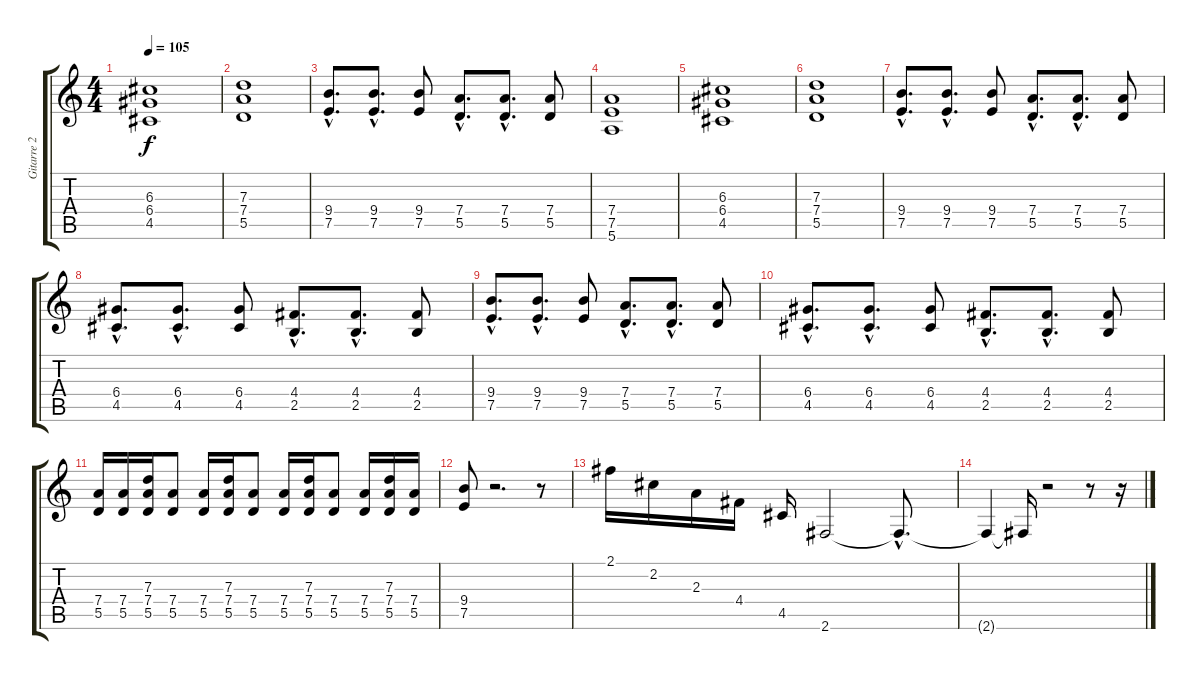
\track ("Gitarre 2 - Farin Urlaub" "Gitarre 2 ") {instrument distortionguitar}
\staff {score tabs}
\tuning (E4 B3 G3 D3 A2 E2) {hide}
\ts (4 4)
\tempo 105
\clef g2
\ks c
(6.3 6.4 4.5).1{dy f} |
(7.3 7.4 5.5).1 |
(9.4{hac} 7.5{hac}).8{d} (9.4{hac} 7.5{hac}).8{d} (9.4 7.5).8 (7.4{hac} 5.5{hac}).8{d} (7.4{hac} 5.5{hac}).8{d} (7.4 5.5).8 |
(7.4 7.5 5.6).1 |
(6.3 6.4 4.5).1 |
(7.3 7.4 5.5).1 |
(9.4{hac} 7.5{hac}).8{d} (9.4{hac} 7.5{hac}).8{d} (9.4 7.5).8 (7.4{hac} 5.5{hac}).8{d} (7.4{hac} 5.5{hac}).8{d} (7.4 5.5).8 |
(6.4{hac} 4.5{hac}).8{d} (6.4{hac} 4.5{hac}).8{d} (6.4 4.5).8 (4.4{hac} 2.5{hac}).8{d} (4.4{hac} 2.5{hac}).8{d} (4.4 2.5).8 |
(9.4{hac} 7.5{hac}).8{d} (9.4{hac} 7.5{hac}).8{d} (9.4 7.5).8 (7.4{hac} 5.5{hac}).8{d} (7.4{hac} 5.5{hac}).8{d} (7.4 5.5).8 |
(6.4{hac} 4.5{hac}).8{d} (6.4{hac} 4.5{hac}).8{d} (6.4 4.5).8 (4.4{hac} 2.5{hac}).8{d} (4.4{hac} 2.5{hac}).8{d} (4.4 2.5).8 |
(7.4 5.5).16 (7.4 5.5).16 (7.3 7.4 5.5).16 (7.4 5.5).8 (7.4 5.5).16 (7.3 7.4 5.5).16 (7.4 5.5).8 (7.4 5.5).16 (7.3 7.4 5.5).16 (7.4 5.5).8 (7.4 5.5).16 (7.3 7.4 5.5).16 (7.4 5.5).16 |
(9.4 7.5).8 r.2{d} r.8 |
2.1.16{instrument electricguitarclean} 2.2.16 2.3.16 4.4.16 4.5.16 2.6.2 2.6{hac t}.8{d} |
2.6{t}.4 2.6{t}.16 r.2 r.8 r.16
